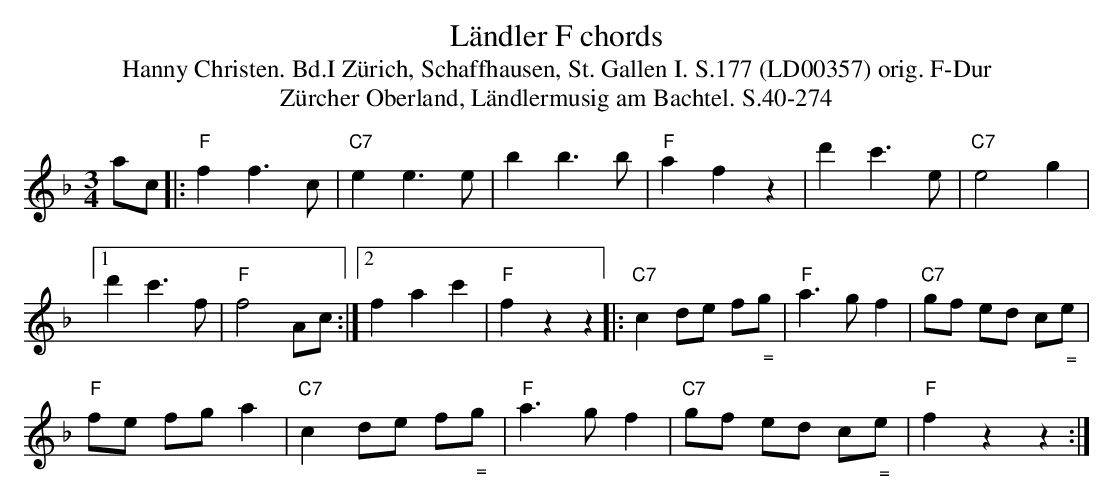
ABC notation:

X:1
T: L\"andler F chords
T:Hanny Christen. Bd.I Zürich, Schaffhausen, St. Gallen I. S.177 (LD00357) orig. F-Dur
T: Z\"urcher Oberland, L\"andlermusig am Bachtel. S.40-274
M:3/4
L:1/8
K:F %%MIDI gchordon
ac |: "F"f2f3c | "C7"e2e3e | b2b3b | "F"a2f2z2 | d'2c'3e | "C7"e4g2 |1
d'2c'3f | "F"f4Ac :|2 f2a2c'2 | "F"f2z2z2 |: "C7"c2de f"_ ="g | "F"a3gf2 | "C7"gf ed c"_ ="e |
"F"fe fga2 | "C7"c2de f"_ ="g | "F"a3gf2 | "C7"gf ed c"_ ="e | "F"f2z2z2 :|
